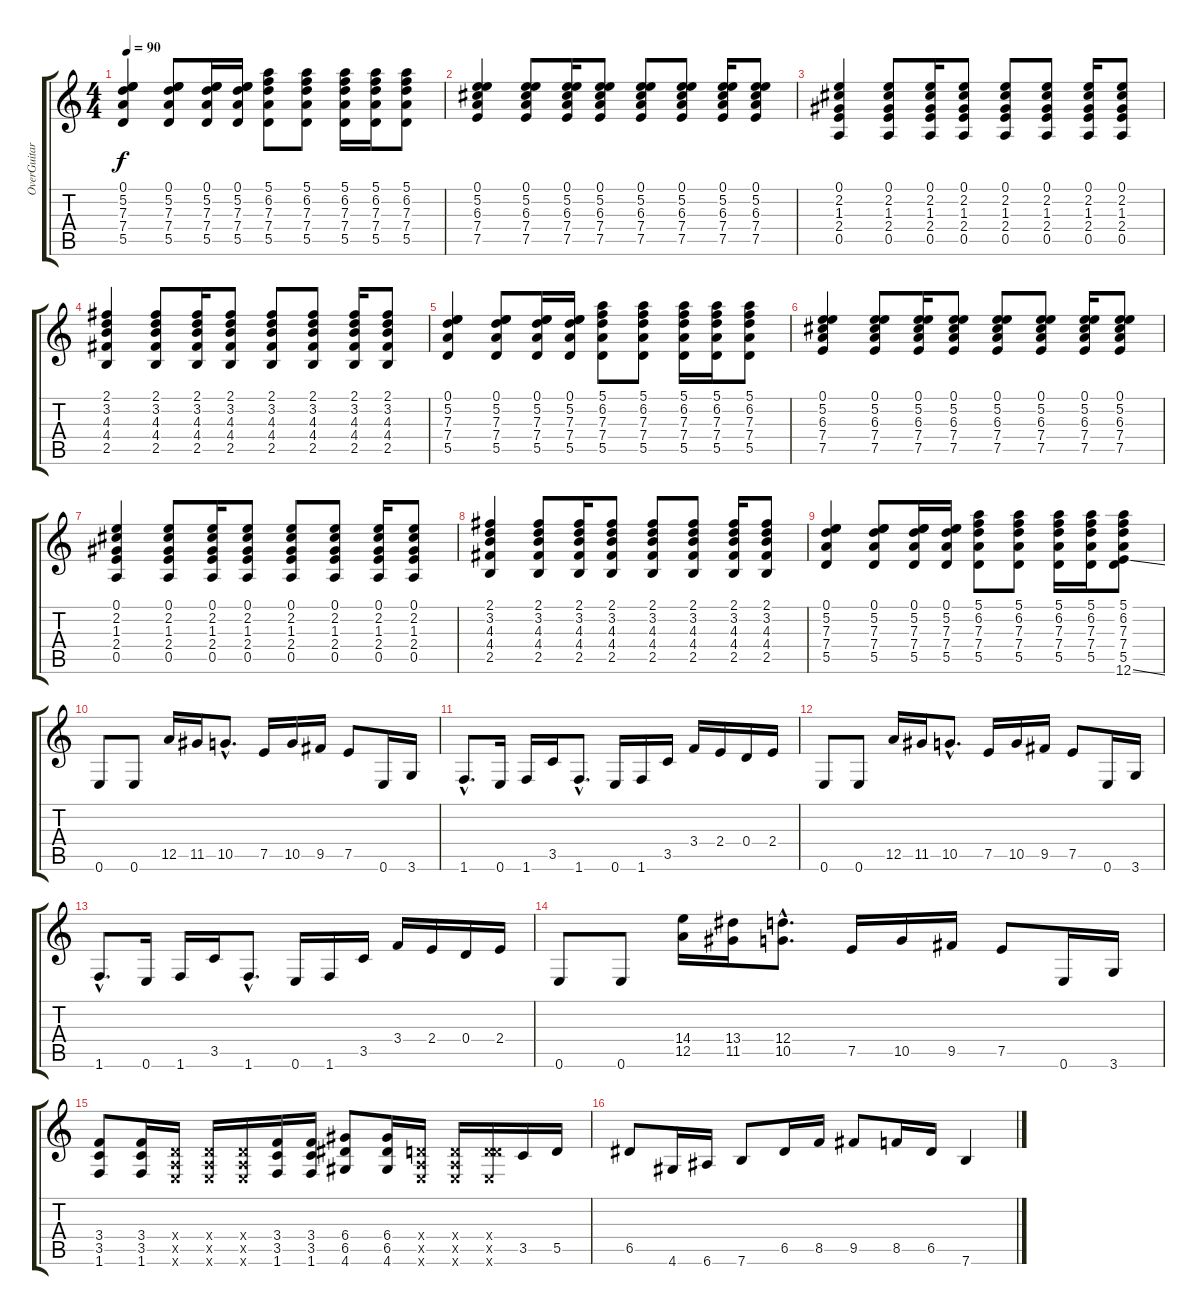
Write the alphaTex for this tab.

\track ("OverGuitar" "OverGuitar") {instrument overdrivenguitar}
\staff {score tabs}
\tuning (E4 B3 G3 D3 A2 E2) {hide}
\ts (4 4)
\tempo 90
\clef g2
\ks c
(0.1 5.2 7.3 7.4 5.5).4{dy f} (0.1 5.2 7.3 7.4 5.5).8 (0.1 5.2 7.3 7.4 5.5).16 (0.1 5.2 7.3 7.4 5.5).16 (5.1 6.2 7.3 7.4 5.5).8 (5.1 6.2 7.3 7.4 5.5).8 (5.1 6.2 7.3 7.4 5.5).16 (5.1 6.2 7.3 7.4 5.5).16 (5.1 6.2 7.3 7.4 5.5).8 |
(0.1 5.2 6.3 7.4 7.5).4 (0.1 5.2 6.3 7.4 7.5).8 (0.1 5.2 6.3 7.4 7.5).16 (0.1 5.2 6.3 7.4 7.5).8 (0.1 5.2 6.3 7.4 7.5).8 (0.1 5.2 6.3 7.4 7.5).8 (0.1 5.2 6.3 7.4 7.5).16 (0.1 5.2 6.3 7.4 7.5).8 |
(0.1 2.2 1.3 2.4 0.5).4 (0.1 2.2 1.3 2.4 0.5).8 (0.1 2.2 1.3 2.4 0.5).16 (0.1 2.2 1.3 2.4 0.5).8 (0.1 2.2 1.3 2.4 0.5).8 (0.1 2.2 1.3 2.4 0.5).8 (0.1 2.2 1.3 2.4 0.5).16 (0.1 2.2 1.3 2.4 0.5).8 |
(2.1 3.2 4.3 4.4 2.5).4 (2.1 3.2 4.3 4.4 2.5).8 (2.1 3.2 4.3 4.4 2.5).16 (2.1 3.2 4.3 4.4 2.5).8 (2.1 3.2 4.3 4.4 2.5).8 (2.1 3.2 4.3 4.4 2.5).8 (2.1 3.2 4.3 4.4 2.5).16 (2.1 3.2 4.3 4.4 2.5).8 |
(0.1 5.2 7.3 7.4 5.5).4 (0.1 5.2 7.3 7.4 5.5).8 (0.1 5.2 7.3 7.4 5.5).16 (0.1 5.2 7.3 7.4 5.5).16 (5.1 6.2 7.3 7.4 5.5).8 (5.1 6.2 7.3 7.4 5.5).8 (5.1 6.2 7.3 7.4 5.5).16 (5.1 6.2 7.3 7.4 5.5).16 (5.1 6.2 7.3 7.4 5.5).8 |
(0.1 5.2 6.3 7.4 7.5).4 (0.1 5.2 6.3 7.4 7.5).8 (0.1 5.2 6.3 7.4 7.5).16 (0.1 5.2 6.3 7.4 7.5).8 (0.1 5.2 6.3 7.4 7.5).8 (0.1 5.2 6.3 7.4 7.5).8 (0.1 5.2 6.3 7.4 7.5).16 (0.1 5.2 6.3 7.4 7.5).8 |
(0.1 2.2 1.3 2.4 0.5).4 (0.1 2.2 1.3 2.4 0.5).8 (0.1 2.2 1.3 2.4 0.5).16 (0.1 2.2 1.3 2.4 0.5).8 (0.1 2.2 1.3 2.4 0.5).8 (0.1 2.2 1.3 2.4 0.5).8 (0.1 2.2 1.3 2.4 0.5).16 (0.1 2.2 1.3 2.4 0.5).8 |
(2.1 3.2 4.3 4.4 2.5).4 (2.1 3.2 4.3 4.4 2.5).8 (2.1 3.2 4.3 4.4 2.5).16 (2.1 3.2 4.3 4.4 2.5).8 (2.1 3.2 4.3 4.4 2.5).8 (2.1 3.2 4.3 4.4 2.5).8 (2.1 3.2 4.3 4.4 2.5).16 (2.1 3.2 4.3 4.4 2.5).8 |
(0.1 5.2 7.3 7.4 5.5).4 (0.1 5.2 7.3 7.4 5.5).8 (0.1 5.2 7.3 7.4 5.5).16 (0.1 5.2 7.3 7.4 5.5).16 (5.1 6.2 7.3 7.4 5.5).8 (5.1 6.2 7.3 7.4 5.5).8 (5.1 6.2 7.3 7.4 5.5).16 (5.1 6.2 7.3 7.4 5.5).16 (5.1 6.2 7.3 7.4 5.5 12.6{ss}).8 |
0.6.8 0.6.8 12.5.16 11.5.16 10.5{hac}.8{d} 7.5.16 10.5.16 9.5.16 7.5.8 0.6.16 3.6.16 |
1.6{hac}.8{d} 0.6.16 1.6.16 3.5.16 1.6{hac}.8{d} 0.6.16 1.6.16 3.5.16 3.4.16 2.4.16 0.4.16 2.4.16 |
0.6.8 0.6.8 12.5.16 11.5.16 10.5{hac}.8{d} 7.5.16 10.5.16 9.5.16 7.5.8 0.6.16 3.6.16 |
1.6{hac}.8{d} 0.6.16 1.6.16 3.5.16 1.6{hac}.8{d} 0.6.16 1.6.16 3.5.16 3.4.16 2.4.16 0.4.16 2.4.16 |
0.6.8 0.6.8 (14.4 12.5).16 (13.4 11.5).16 (12.4{hac} 10.5{hac}).8{d} 7.5.16 10.5.16 9.5.16 7.5.8 0.6.16 3.6.16 |
(3.4 3.5 1.6).8 (3.4 3.5 1.6).16 (0.4{x} 0.5{x} 0.6{x}).16 (0.4{x} 0.5{x} 0.6{x}).16 (0.4{x} 0.5{x} 0.6{x}).16 (3.4 3.5 1.6).16 (3.4 3.5 1.6).16 (6.4 6.5 4.6).8 (6.4 6.5 4.6).16 (0.4{x} 0.5{x} 0.6{x}).16 (0.4{x} 0.5{x} 0.6{x}).16 (0.4{x} 5.5{x} 0.6{x}).16 3.5.16 5.5.16 |
6.5.8 4.6.16 6.6.16 7.6.8 6.5.16 8.5.16 9.5.8 8.5.16 6.5.16 7.6.4
